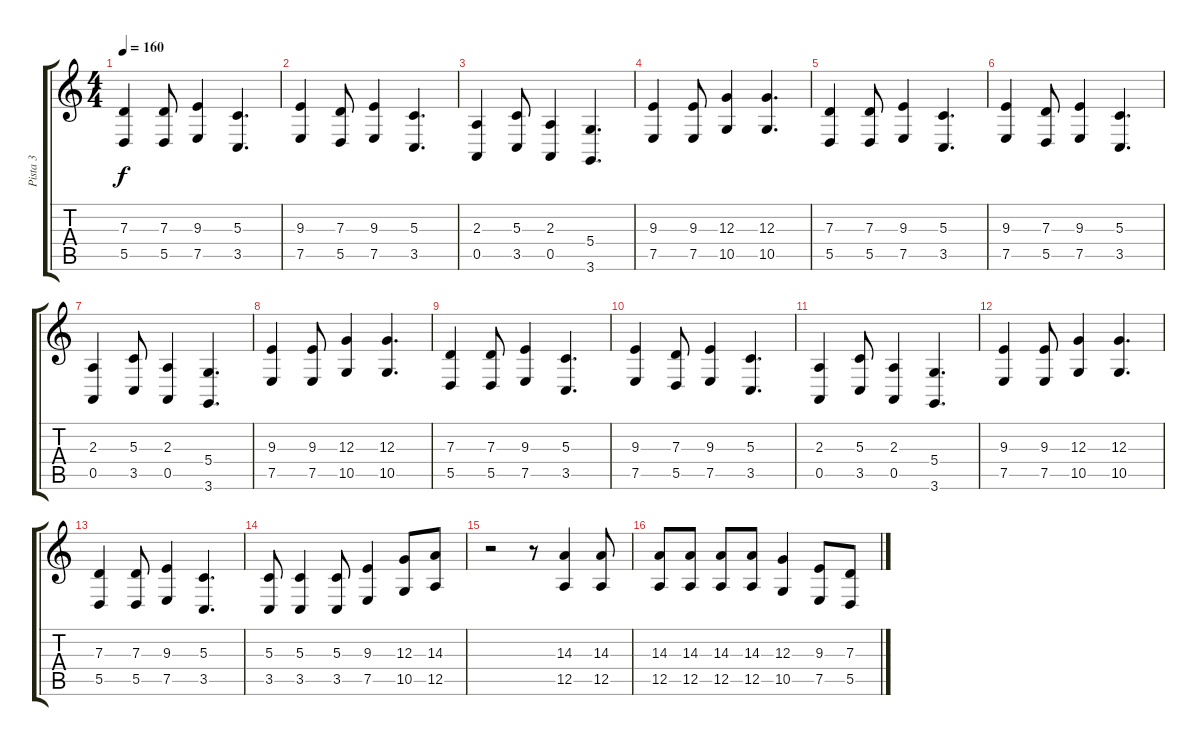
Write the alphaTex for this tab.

\track ("Pista 3" "Pista 3") {instrument stringensemble1}
\staff {score tabs}
\tuning (E4 B3 G3 D3 A2 E2) {hide}
\ts (4 4)
\tempo 160
\clef g2
\ks c
(7.3 5.5).4{dy f} (7.3 5.5).8 (9.3 7.5).4 (5.3 3.5).4{d} |
(9.3 7.5).4 (7.3 5.5).8 (9.3 7.5).4 (5.3 3.5).4{d} |
(2.3 0.5).4 (5.3 3.5).8 (2.3 0.5).4 (5.4 3.6).4{d} |
(9.3 7.5).4 (9.3 7.5).8 (12.3 10.5).4 (12.3 10.5).4{d} |
(7.3 5.5).4 (7.3 5.5).8 (9.3 7.5).4 (5.3 3.5).4{d} |
(9.3 7.5).4 (7.3 5.5).8 (9.3 7.5).4 (5.3 3.5).4{d} |
(2.3 0.5).4 (5.3 3.5).8 (2.3 0.5).4 (5.4 3.6).4{d} |
(9.3 7.5).4 (9.3 7.5).8 (12.3 10.5).4 (12.3 10.5).4{d} |
(7.3 5.5).4 (7.3 5.5).8 (9.3 7.5).4 (5.3 3.5).4{d} |
(9.3 7.5).4 (7.3 5.5).8 (9.3 7.5).4 (5.3 3.5).4{d} |
(2.3 0.5).4 (5.3 3.5).8 (2.3 0.5).4 (5.4 3.6).4{d} |
(9.3 7.5).4 (9.3 7.5).8 (12.3 10.5).4 (12.3 10.5).4{d} |
(7.3 5.5).4 (7.3 5.5).8 (9.3 7.5).4 (5.3 3.5).4{d} |
(5.3 3.5).8 (5.3 3.5).4 (5.3 3.5).8 (9.3 7.5).4 (12.3 10.5).8 (14.3 12.5).8 |
r.2 r.8 (14.3 12.5).4 (14.3 12.5).8 |
(14.3 12.5).8 (14.3 12.5).8 (14.3 12.5).8 (14.3 12.5).8 (12.3 10.5).4 (9.3 7.5).8 (7.3 5.5).8
